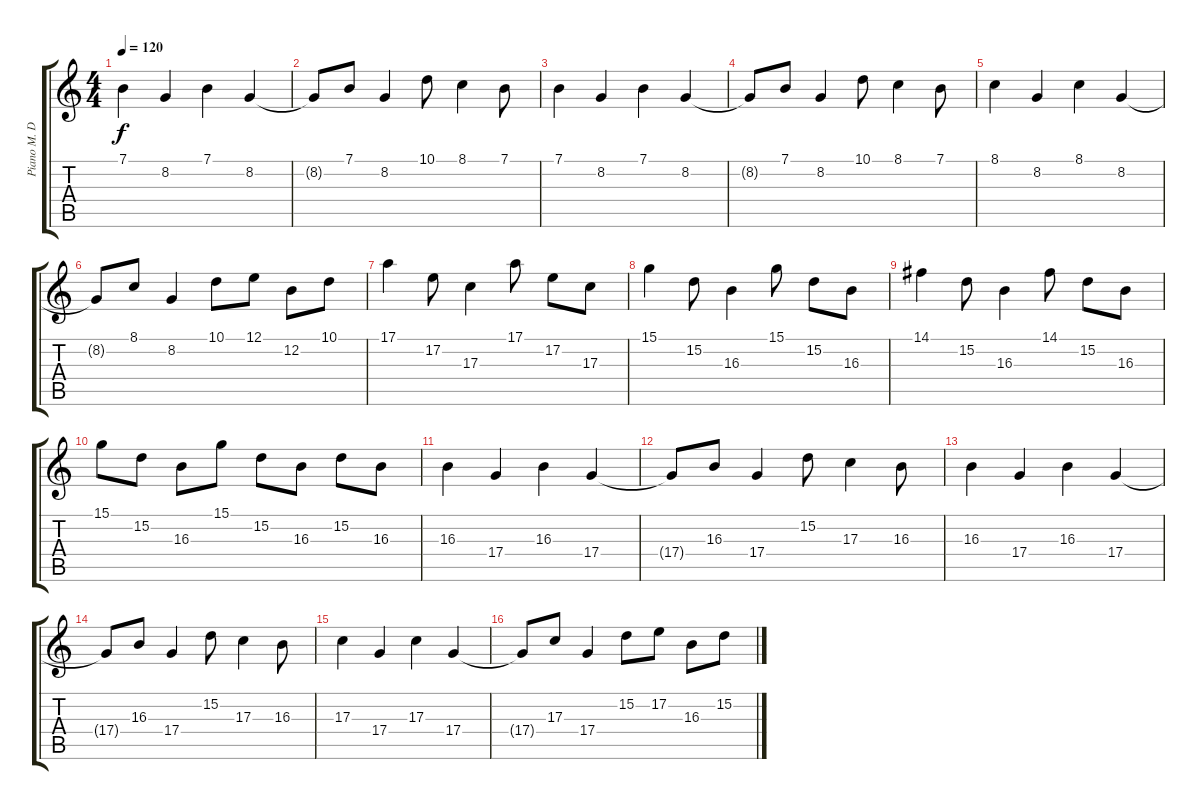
\track ("Piano M. Der." "Piano M. D") {instrument acousticgrandpiano}
\staff {score tabs}
\tuning (E4 B3 G3 D3 A2 E2) {hide}
\ts (4 4)
\tempo 120
\clef g2
\ks c
7.1.4{dy f instrument acousticgrandpiano} 8.2.4 7.1.4 8.2.4 |
8.2{t}.8 7.1.8 8.2.4 10.1.8 8.1.4 7.1.8 |
7.1.4 8.2.4 7.1.4 8.2.4 |
8.2{t}.8 7.1.8 8.2.4 10.1.8 8.1.4 7.1.8 |
8.1.4 8.2.4 8.1.4 8.2.4 |
8.2{t}.8 8.1.8 8.2.4 10.1.8 12.1.8 12.2.8 10.1.8 |
17.1.4 17.2.8 17.3.4 17.1.8 17.2.8 17.3.8 |
15.1.4 15.2.8 16.3.4 15.1.8 15.2.8 16.3.8 |
14.1.4 15.2.8 16.3.4 14.1.8 15.2.8 16.3.8 |
15.1.8 15.2.8 16.3.8 15.1.8 15.2.8 16.3.8 15.2.8 16.3.8 |
16.3.4 17.4.4 16.3.4 17.4.4 |
17.4{t}.8 16.3.8 17.4.4 15.2.8 17.3.4 16.3.8 |
16.3.4 17.4.4 16.3.4 17.4.4 |
17.4{t}.8 16.3.8 17.4.4 15.2.8 17.3.4 16.3.8 |
17.3.4 17.4.4 17.3.4 17.4.4 |
17.4{t}.8 17.3.8 17.4.4 15.2.8 17.2.8 16.3.8 15.2.8
